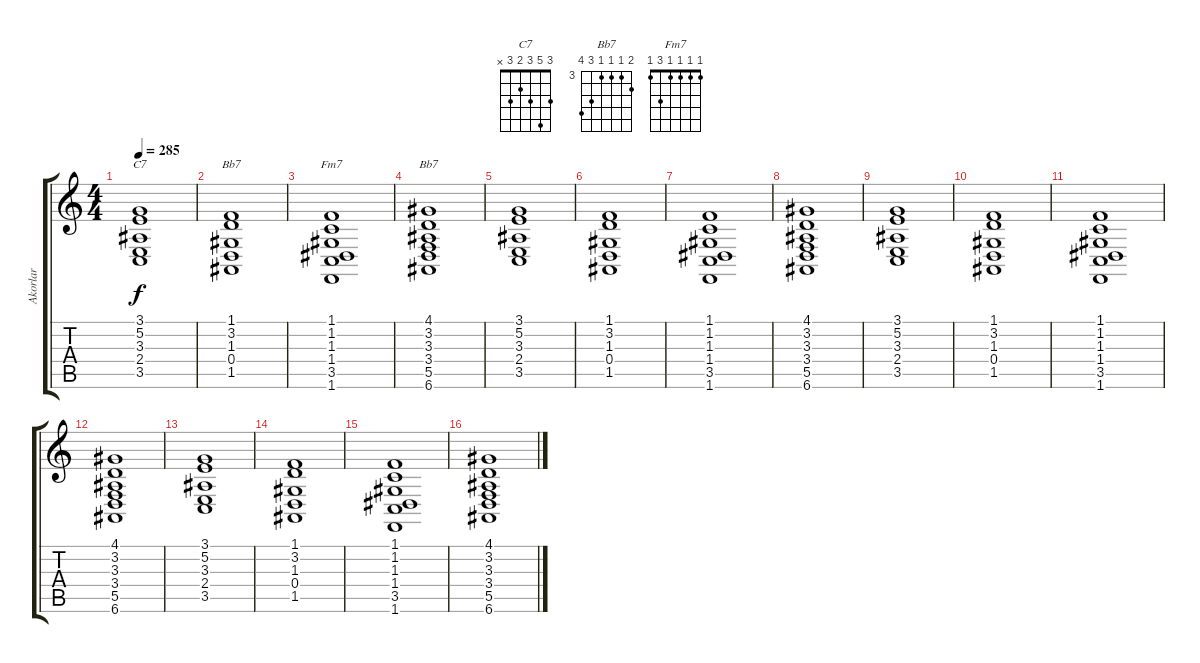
\track ("Akorlar" "Akorlar") {instrument electricpiano1}
\staff {score tabs}
\tuning (E4 B3 G3 D3 A2 E2) {hide}
\chord ("C7" 3 5 3 2 3 x)
\chord ("Bb7" 1 3 1 0 1 x)
\chord ("Fm7" 1 1 1 1 3 1)
\chord ("Bb7" 4 3 3 3 5 6) {firstfret 3}
\ts (4 4)
\tempo 285
\clef g2
\ks c
(3.1 5.2 3.3 2.4 3.5).1{ch "C7" dy f instrument electricpiano1} |
(1.1 3.2 1.3 0.4 1.5).1{ch "Bb7"} |
(1.1 1.2 1.3 1.4 3.5 1.6).1{ch "Fm7"} |
(4.1 3.2 3.3 3.4 5.5 6.6).1{ch "Bb7"} |
(3.1 5.2 3.3 2.4 3.5).1 |
(1.1 3.2 1.3 0.4 1.5).1 |
(1.1 1.2 1.3 1.4 3.5 1.6).1 |
(4.1 3.2 3.3 3.4 5.5 6.6).1 |
(3.1 5.2 3.3 2.4 3.5).1 |
(1.1 3.2 1.3 0.4 1.5).1 |
(1.1 1.2 1.3 1.4 3.5 1.6).1 |
(4.1 3.2 3.3 3.4 5.5 6.6).1 |
(3.1 5.2 3.3 2.4 3.5).1 |
(1.1 3.2 1.3 0.4 1.5).1 |
(1.1 1.2 1.3 1.4 3.5 1.6).1 |
(4.1 3.2 3.3 3.4 5.5 6.6).1
